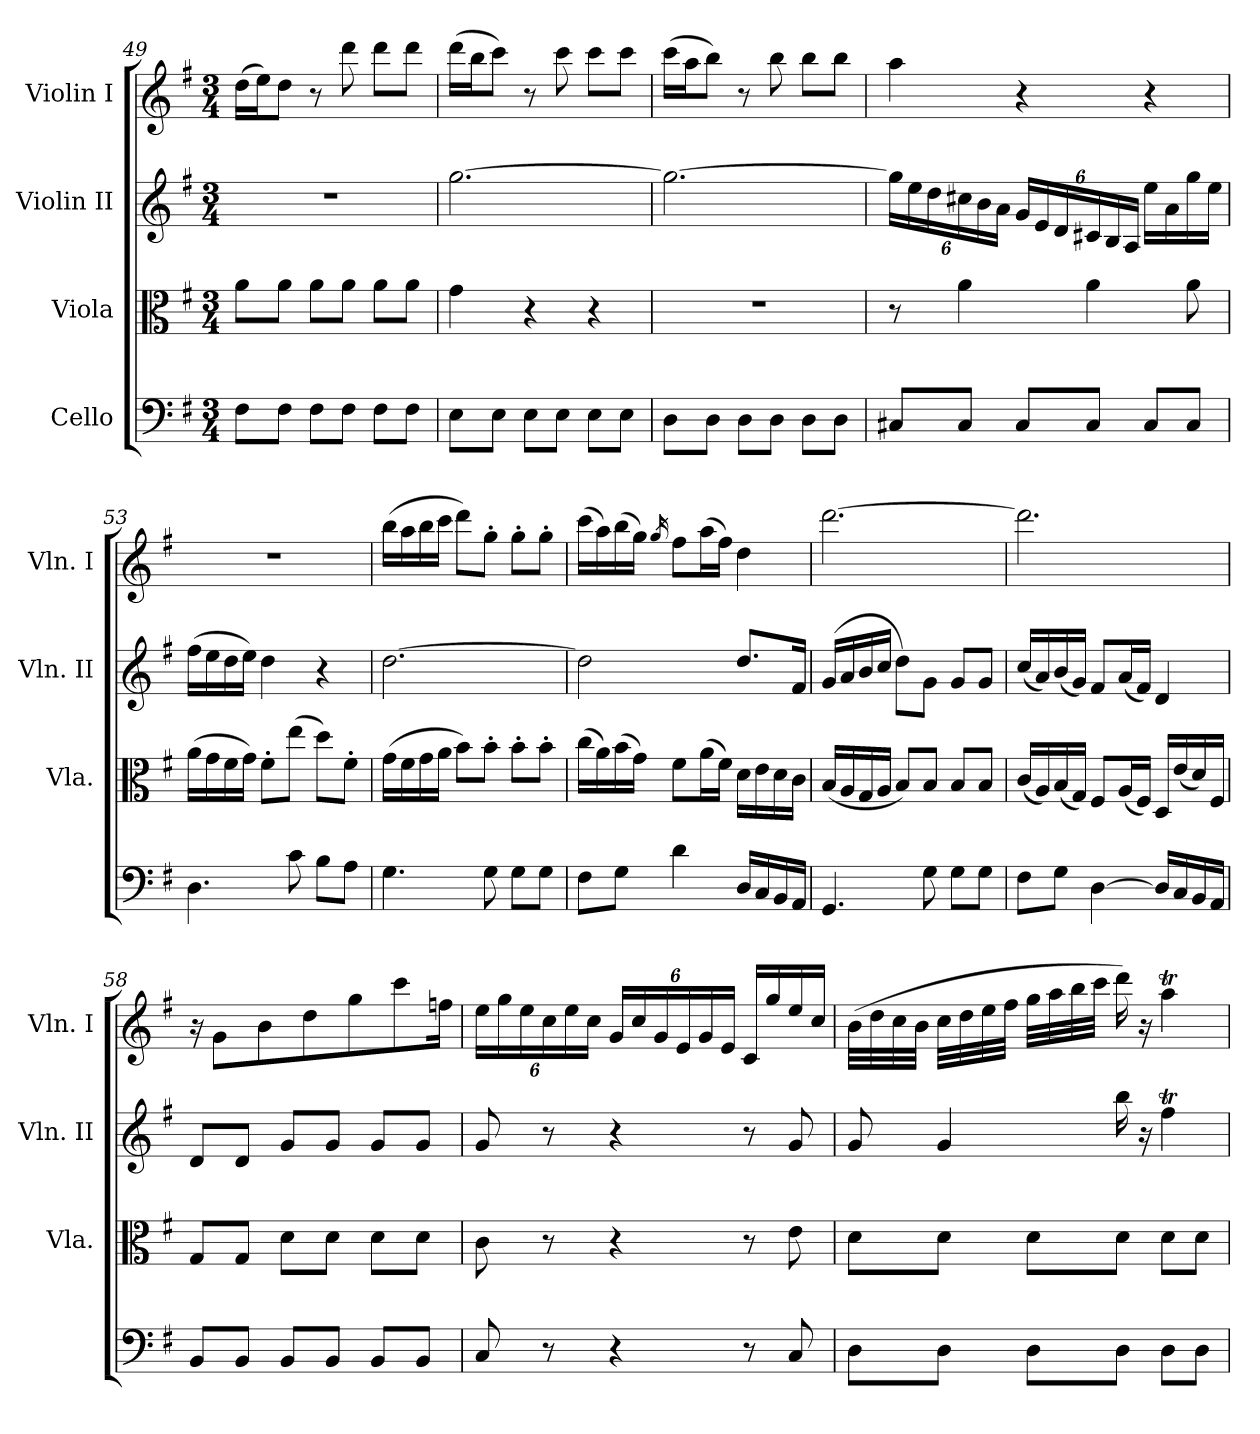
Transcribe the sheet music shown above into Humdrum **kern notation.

**kern	**kern	**kern	**kern
*part4	*part3	*part2	*part1
*staff4	*staff3	*staff2	*staff1
*I"Cello	*I"Viola	*I"Violin II	*I"Violin I
*	*I'Vla.	*I'Vln. II	*I'Vln. I
*clefF4	*clefC3	*clefG2	*clefG2
*k[f#]	*k[f#]	*k[f#]	*k[f#]
*G:	*G:	*G:	*G:
*M3/4	*M3/4	*M3/4	*M3/4
=49	=49	=49	=49
8F#\L	8a\L	2.r	(16dd\LL
.	.	.	16ee\J)
8F#\J	8a\J	.	8dd\J
8F#\L	8a\L	.	8r
8F#\J	8a\J	.	8ddd\
8F#\L	8a\L	.	8ddd\L
8F#\J	8a\J	.	8ddd\J
=50	=50	=50	=50
8E\L	4g\	[2.gg\	(16ddd\LL
.	.	.	16bb\J
8E\J	.	.	8ccc\J)
8E\L	4r	.	8r
8E\J	.	.	8ccc\
8E\L	4r	.	8ccc\L
8E\J	.	.	8ccc\J
=51	=51	=51	=51
8D\L	2.r	2.gg\_	(16ccc\LL
.	.	.	16aa\J
8D\J	.	.	8bb\J)
8D\L	.	.	8r
8D\J	.	.	8bb\
8D\L	.	.	8bb\L
8D\J	.	.	8bb\J
=52	=52	=52	=52
8C#X/L	8r	24gg\LL]	4aa\
.	.	24ee\	.
.	.	24dd\	.
8C#/J	4a\	24cc#X\	.
.	.	24b\	.
.	.	24a\JJ	.
8C#/L	.	24g/LL	4r
.	.	24e/	.
.	.	24d/	.
8C#/J	4a\	24c#X/	.
.	.	24B/	.
.	.	24A/JJ	.
8C#/L	.	16ee\LL	4r
.	.	16a\	.
8C#/J	8a\	16gg\	.
.	.	16ee\JJ	.
=53	=53	=53	=53
4.D\	(16a\LL	(16ff#\LL	2.r
.	16g\	16ee\	.
.	16f#\	16dd\	.
.	16g\JJ)	16ee\JJ)	.
.	8f#'\L	4dd\	.
8c\	(8ee\J	.	.
8B\L	8dd\L)	4r	.
8A\J	8f#'\J	.	.
=54	=54	=54	=54
4.G\	(16g\LL	[2.dd\	(16bb\LL
.	16f#\	.	16aa\
.	16g\	.	16bb\
.	16a\JJ	.	16ccc\JJ
.	8b\L)	.	8ddd\L)
8G\	8b'\J	.	8gg'\J
8G\L	8b'\L	.	8gg'\L
8G\J	8b'\J	.	8gg'\J
=55	=55	=55	=55
8F#\L	(16cc\LL	2dd\]	(16ccc\LL
.	16a\)	.	16aa\)
8G\J	(16b\	.	(16bb\
.	16g\JJ)	.	16gg\JJ)
.	.	.	16qgg/
4d\	8f#\L	.	8ff#\L
.	(16a\L	.	(16aa\L
.	16f#\JJ)	.	16ff#\JJ)
16D/LL	16d\LL	8.dd/L	4dd\
16C/	16e\	.	.
16BB/	16d\	.	.
16AA/JJ	16c\JJ	16f#/Jk	.
=56	=56	=56	=56
4.GG/	(16B/LL	(16g/LL	[2.ddd\
.	16A/	16a/	.
.	16G/	16b/	.
.	16A/JJ	16cc/JJ	.
.	8B/L)	8dd\L)	.
8G\	8B/J	8g\J	.
8G\L	8B/L	8g/L	.
8G\J	8B/J	8g/J	.
=57	=57	=57	=57
8F#\L	(16c/LL	(16cc/LL	2.ddd\]
.	16A/)	16a/)	.
8G\J	(16B/	(16b/	.
.	16G/JJ)	16g/JJ)	.
[4D\	8F#/L	8f#/L	.
.	(16A/L	(16a/L	.
.	16F#/JJ)	16f#/JJ)	.
16D/LL]	16D/LL	4d/	.
16C/	(16e/	.	.
16BB/	16d/)	.	.
16AA/JJ	16F#/JJ	.	.
=58	=58	=58	=58
8BB/L	8G/L	8d/L	16r
.	.	.	8g\L
8BB/J	8G/J	8d/J	.
.	.	.	8b\
8BB/L	8d\L	8g/L	.
.	.	.	8dd\
8BB/J	8d\J	8g/J	.
.	.	.	8gg\
8BB/L	8d\L	8g/L	.
.	.	.	8ccc\
8BB/J	8d\J	8g/J	.
.	.	.	16ffn\Jk
=59	=59	=59	=59
8C/	8c\	8g/	24ee\LL
.	.	.	24gg\
.	.	.	24ee\
8r	8r	8r	24cc\
.	.	.	24ee\
.	.	.	24cc\JJ
4r	4r	4r	24g/LL
.	.	.	24cc/
.	.	.	24g/
.	.	.	24e/
.	.	.	24g/
.	.	.	24e/JJ
8r	8r	8r	16c/LL
.	.	.	16gg/
8C/	8e\	8g/	16ee/
.	.	.	16cc/JJ
=60	=60	=60	=60
8D\L	8d\L	8g/	(32b\LLL
.	.	.	32dd\
.	.	.	32cc\
.	.	.	32b\JJJ
8D\J	8d\J	4g/	32cc\LLL
.	.	.	32dd\
.	.	.	32ee\
.	.	.	32ff#\JJJ
8D\L	8d\L	.	32gg\LLL
.	.	.	32aa\
.	.	.	32bb\
.	.	.	32ccc\JJJ
8D\J	8d\J	16bb\	16ddd\)
.	.	16r	16r
8D\L	8d\L	4ff#t\	4aaT\
8D\J	8d\J	.	.
=	=	=	=
*-	*-	*-	*-
